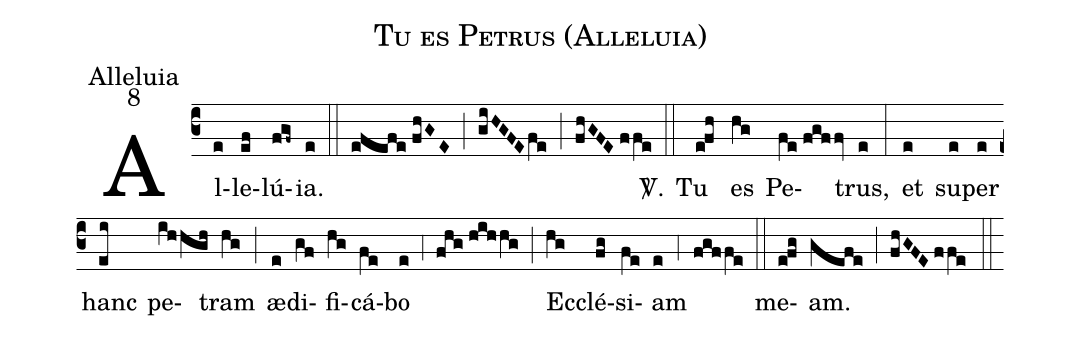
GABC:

name:Tu es Petrus (Alleluia);
office-part:Alleluia;
mode:8;
%%
(c3) Al(e)le(ef)lú(fgf~)ia.(e) (::) (efefe//fhGE) (;) (giHGFE/fe) (;) (fhGFE//ffe) <sp>V/</sp>.(::) Tu(e!fh) es(hg) Pe(fe//fgffv)trus,(e) (:) et(e) su(e)per(e) hanc(ei) pe(ihhgh)tram(hg) (;) æ(e)di(gf)fi(hg)cá(fe)bo(e) (;4) (fhg//hihhg) (;) Ec(hg)clé(fg)si(fe)am(e) (;4) (fgffe) (::) me(e!fg)am.(gefe) (;) (fhGFE//ffe) (::)
